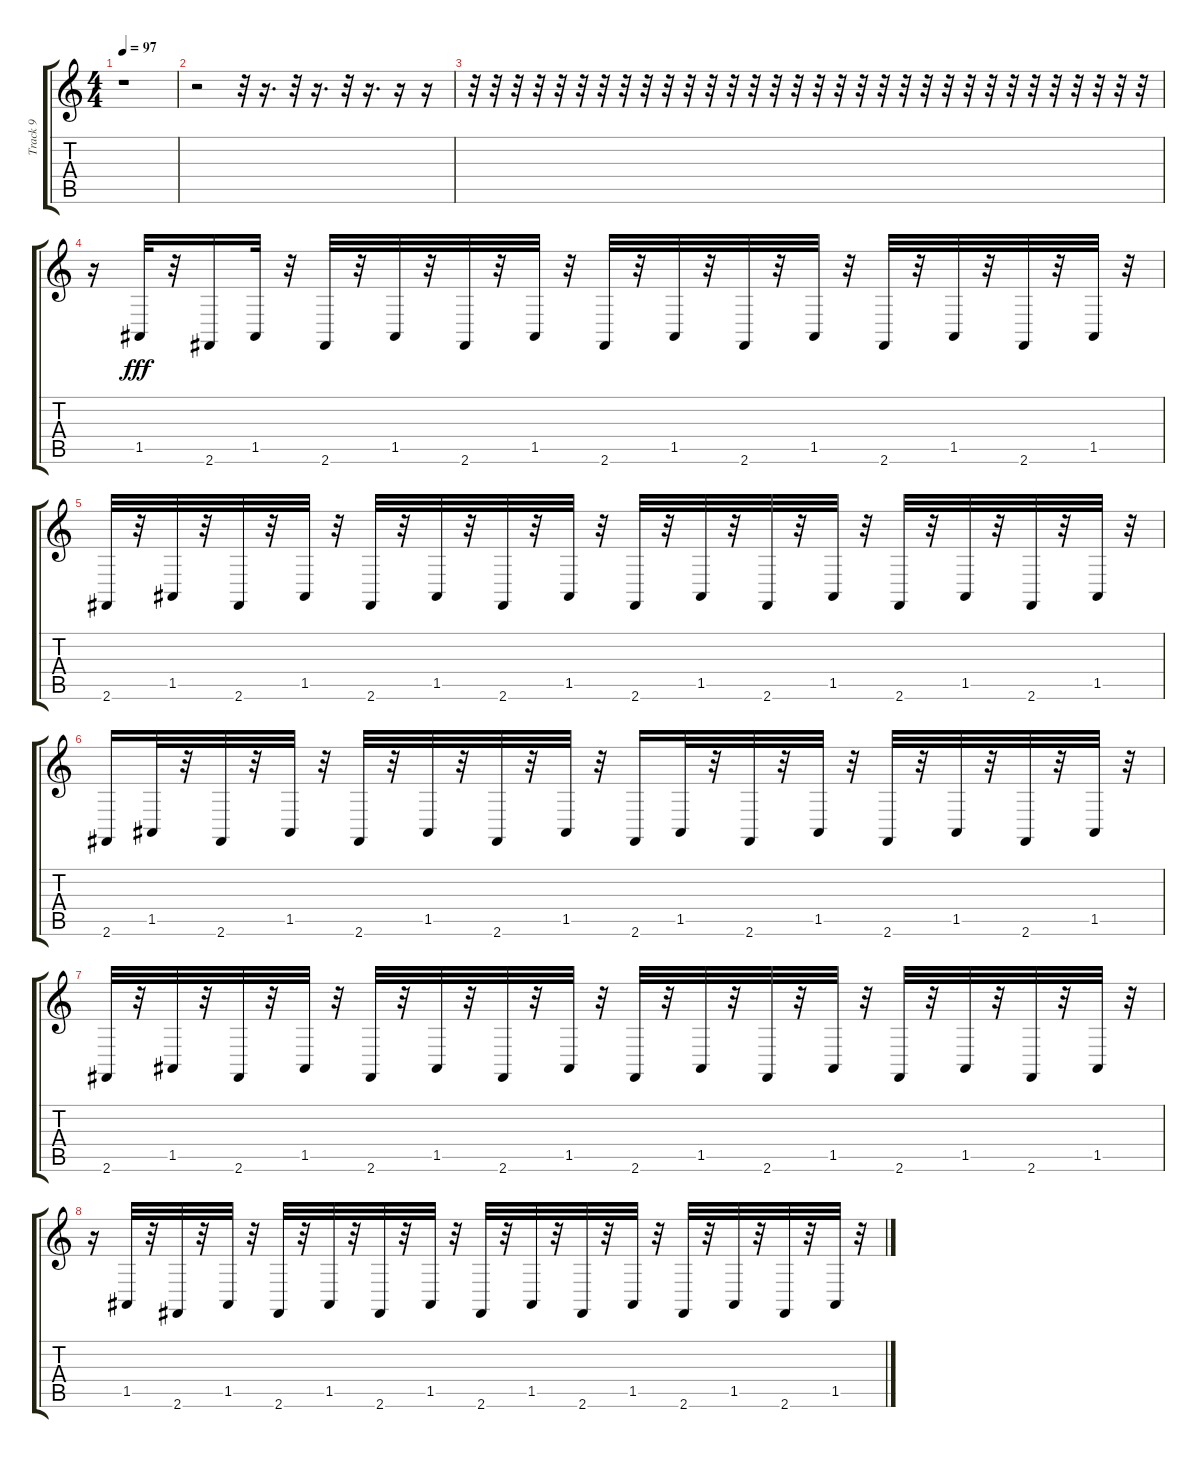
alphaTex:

\track ("Track 9" "Track 9") {instrument acousticgrandpiano}
\staff {score tabs}
\tuning (E4 B3 G3 D3 A2 E2) {hide}
\ts (4 4)
\tempo 97
\clef g2
\ks c
r.1{dy fff} |
r.2 r.32{instrument electricguitarclean} r.16{d} r.32 r.16{d} r.32 r.16{d} r.16 r.16 |
r.32 r.32 r.32 r.32 r.32 r.32 r.32 r.32 r.32 r.32 r.32 r.32 r.32 r.32 r.32 r.32 r.32 r.32 r.32 r.32 r.32 r.32 r.32 r.32 r.32 r.32 r.32 r.32 r.32 r.32 r.32 r.32 |
r.16 1.5.32 r.32 2.6.16 1.5.32 r.32 2.6.32 r.32 1.5.32 r.32 2.6.32 r.32 1.5.32 r.32 2.6.32 r.32 1.5.32 r.32 2.6.32 r.32 1.5.32 r.32 2.6.32 r.32 1.5.32 r.32 2.6.32 r.32 1.5.32 r.32 |
2.6.32 r.32 1.5.32 r.32 2.6.32 r.32 1.5.32 r.32 2.6.32 r.32 1.5.32 r.32 2.6.32 r.32 1.5.32 r.32 2.6.32 r.32 1.5.32 r.32 2.6.32 r.32 1.5.32 r.32 2.6.32 r.32 1.5.32 r.32 2.6.32 r.32 1.5.32 r.32 |
2.6.16 1.5.32 r.32 2.6.32 r.32 1.5.32 r.32 2.6.32 r.32 1.5.32 r.32 2.6.32 r.32 1.5.32 r.32 2.6.16 1.5.32 r.32 2.6.32 r.32 1.5.32 r.32 2.6.32 r.32 1.5.32 r.32 2.6.32 r.32 1.5.32 r.32 |
2.6.32 r.32 1.5.32 r.32 2.6.32 r.32 1.5.32 r.32 2.6.32 r.32 1.5.32 r.32 2.6.32 r.32 1.5.32 r.32 2.6.32 r.32 1.5.32 r.32 2.6.32 r.32 1.5.32 r.32 2.6.32 r.32 1.5.32 r.32 2.6.32 r.32 1.5.32 r.32 |
r.16 1.5.32 r.32 2.6.32 r.32 1.5.32 r.32 2.6.32 r.32 1.5.32 r.32 2.6.32 r.32 1.5.32 r.32 2.6.32 r.32 1.5.32 r.32 2.6.32 r.32 1.5.32 r.32 2.6.32 r.32 1.5.32 r.32 2.6.32 r.32 1.5.32 r.32
